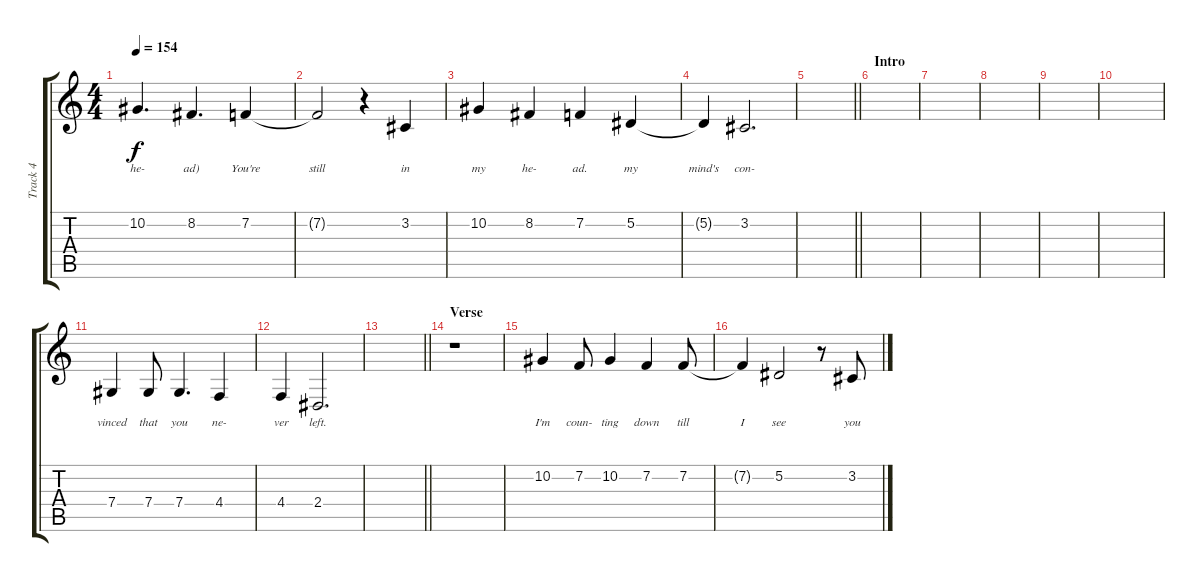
\track ("Track 4" "Track 4") {instrument clarinet}
\staff {score tabs}
\tuning (Eb4 Bb3 Gb3 Db3 Ab2 Eb2) {hide}
\ts (4 4)
\tempo 154
\clef g2
\ks c
10.2.4{d lyrics (0 "he-") lyrics (1 "") lyrics (2 "") lyrics (3 "") lyrics (4 "") dy f} 8.2.4{d lyrics (0 "ad)") lyrics (1 "") lyrics (2 "") lyrics (3 "") lyrics (4 "")} 7.2.4{lyrics (0 "You're") lyrics (1 "") lyrics (2 "") lyrics (3 "") lyrics (4 "")} |
7.2{t}.2{lyrics (0 "still") lyrics (1 "") lyrics (2 "") lyrics (3 "") lyrics (4 "")} r.4 3.2.4{lyrics (0 "in") lyrics (1 "") lyrics (2 "") lyrics (3 "") lyrics (4 "")} |
10.2.4{lyrics (0 "my") lyrics (1 "") lyrics (2 "") lyrics (3 "") lyrics (4 "")} 8.2.4{lyrics (0 "he-") lyrics (1 "") lyrics (2 "") lyrics (3 "") lyrics (4 "")} 7.2.4{lyrics (0 "ad.") lyrics (1 "") lyrics (2 "") lyrics (3 "") lyrics (4 "")} 5.2.4{lyrics (0 "my") lyrics (1 "") lyrics (2 "") lyrics (3 "") lyrics (4 "")} |
5.2{t}.4{lyrics (0 "mind's") lyrics (1 "") lyrics (2 "") lyrics (3 "") lyrics (4 "")} 3.2.2{d lyrics (0 "con-") lyrics (1 "") lyrics (2 "") lyrics (3 "") lyrics (4 "")} |
\barLineRight lightlight
|
\section ("" "Intro")
|
|
|
|
|
7.4.4{lyrics (0 "vinced") lyrics (1 "") lyrics (2 "") lyrics (3 "") lyrics (4 "")} 7.4.8{lyrics (0 "that") lyrics (1 "") lyrics (2 "") lyrics (3 "") lyrics (4 "")} 7.4.4{d lyrics (0 "you") lyrics (1 "") lyrics (2 "") lyrics (3 "") lyrics (4 "")} 4.4.4{lyrics (0 "ne-") lyrics (1 "") lyrics (2 "") lyrics (3 "") lyrics (4 "")} |
4.4.4{lyrics (0 "ver") lyrics (1 "") lyrics (2 "") lyrics (3 "") lyrics (4 "")} 2.4.2{d lyrics (0 "left.") lyrics (1 "") lyrics (2 "") lyrics (3 "") lyrics (4 "")} |
\barLineRight lightlight
|
\section ("" "Verse")
r.1 |
10.2.4{lyrics (0 "I'm") lyrics (1 "") lyrics (2 "") lyrics (3 "") lyrics (4 "")} 7.2.8{lyrics (0 "coun-") lyrics (1 "") lyrics (2 "") lyrics (3 "") lyrics (4 "")} 10.2.4{lyrics (0 "ting") lyrics (1 "") lyrics (2 "") lyrics (3 "") lyrics (4 "")} 7.2.4{lyrics (0 "down") lyrics (1 "") lyrics (2 "") lyrics (3 "") lyrics (4 "")} 7.2.8{lyrics (0 "till") lyrics (1 "") lyrics (2 "") lyrics (3 "") lyrics (4 "")} |
7.2{t}.4{lyrics (0 "I") lyrics (1 "") lyrics (2 "") lyrics (3 "") lyrics (4 "")} 5.2.2{lyrics (0 "see") lyrics (1 "") lyrics (2 "") lyrics (3 "") lyrics (4 "")} r.8 3.2.8{lyrics (0 "you") lyrics (1 "") lyrics (2 "") lyrics (3 "") lyrics (4 "")}
